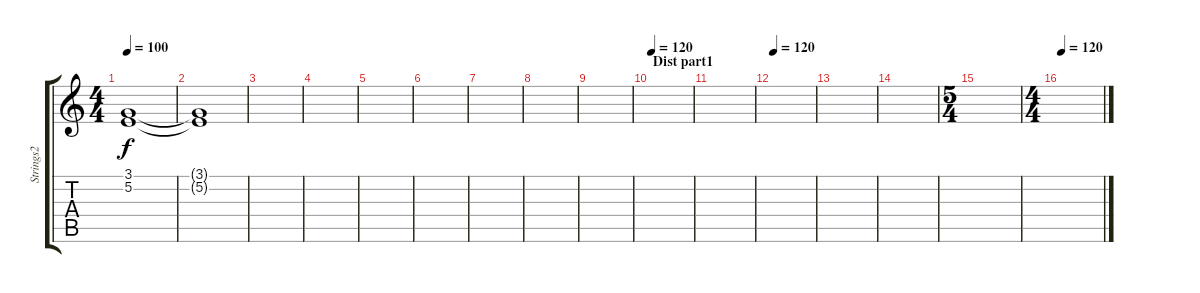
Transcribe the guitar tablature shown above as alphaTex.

\track ("Strings2" "Strings2") {instrument stringensemble1}
\staff {score tabs}
\tuning (E4 B3 G3 D3 A2 E2) {hide}
\ts (4 4)
\tempo 100
\clef g2
\ks c
(3.1{t} 5.2{t}).1{dy f volume 5} |
(3.1{t} 5.2{t}).1{volume 4} |
|
|
|
|
|
|
|
\section ("" "Dist part1")
\tempo 120
|
|
\tempo 120
|
|
|
\ts (5 4)
|
\ts (4 4)
\tempo 120
